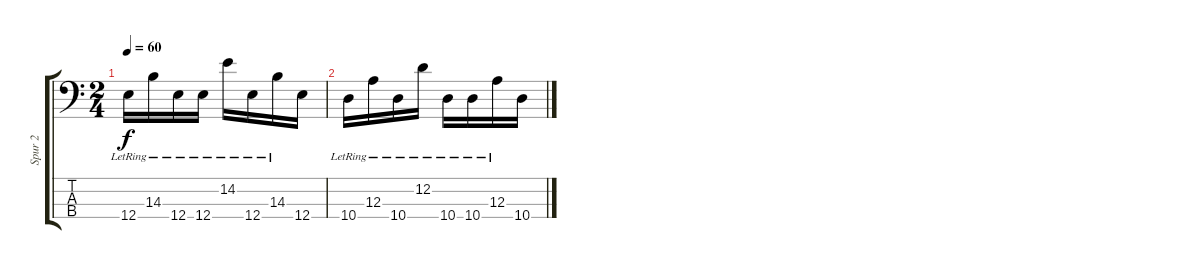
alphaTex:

\track ("Spur 2" "Spur 2") {instrument electricbasspick}
\staff {score tabs}
\tuning (G2 D2 A1 E1) {hide}
\ts (2 4)
\tempo 60
\clef f4
\ks c
12.4{lr}.16{dy f} 14.3{lr}.16 12.4{lr}.16 12.4{lr}.16 14.2{lr}.16 12.4{lr}.16 14.3{lr}.16 12.4.16 |
10.4{lr}.16 12.3{lr}.16 10.4{lr}.16 12.2{lr}.16 10.4{lr}.16 10.4{lr}.16 12.3{lr}.16 10.4.16
